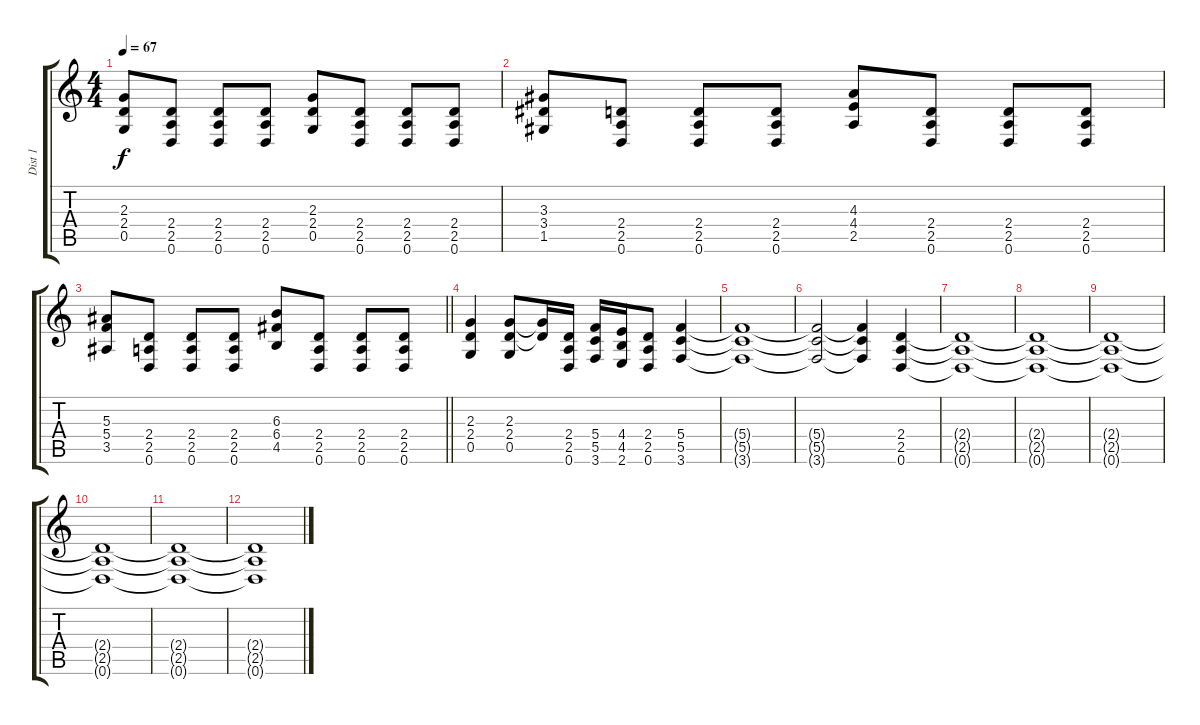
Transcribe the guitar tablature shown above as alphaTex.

\track ("Dist 1" "Dist 1") {instrument distortionguitar}
\staff {score tabs}
\tuning (D4 A3 F3 C3 G2 D2) {hide}
\ts (4 4)
\tempo 67
\clef g2
\ks c
(2.3 2.4 0.5).8{dy f} (2.4 2.5 0.6).8 (2.4 2.5 0.6).8 (2.4 2.5 0.6).8 (2.3 2.4 0.5).8 (2.4 2.5 0.6).8 (2.4 2.5 0.6).8 (2.4 2.5 0.6).8 |
(3.3 3.4 1.5).8 (2.4 2.5 0.6).8 (2.4 2.5 0.6).8 (2.4 2.5 0.6).8 (4.3 4.4 2.5).8 (2.4 2.5 0.6).8 (2.4 2.5 0.6).8 (2.4 2.5 0.6).8 |
\barLineRight lightlight
(5.3 5.4 3.5).8 (2.4 2.5 0.6).8 (2.4 2.5 0.6).8 (2.4 2.5 0.6).8 (6.3 6.4 4.5).8 (2.4 2.5 0.6).8 (2.4 2.5 0.6).8 (2.4 2.5 0.6).8 |
(2.3 2.4 0.5).4 (2.3 2.4 0.5).8 (2.3{t} 2.4{t}).16 (2.4 2.5 0.6).16 (5.4 5.5 3.6).16 (4.4 4.5 2.6).16 (2.4 2.5 0.6).8 (5.4 5.5 3.6).4 |
(5.4{t} 5.5{t} 3.6{t}).1 |
(5.4{t} 5.5{t} 3.6{t}).2 (5.4{t} 5.5{t} 3.6{t}).4 (2.4 2.5 0.6).4 |
(2.4{t} 2.5{t} 0.6{t}).1 |
(2.4{t} 2.5{t} 0.6{t}).1 |
(2.4{t} 2.5{t} 0.6{t}).1 |
(2.4{t} 2.5{t} 0.6{t}).1 |
(2.4{t} 2.5{t} 0.6{t}).1 |
(2.4{t} 2.5{t} 0.6{t}).1
